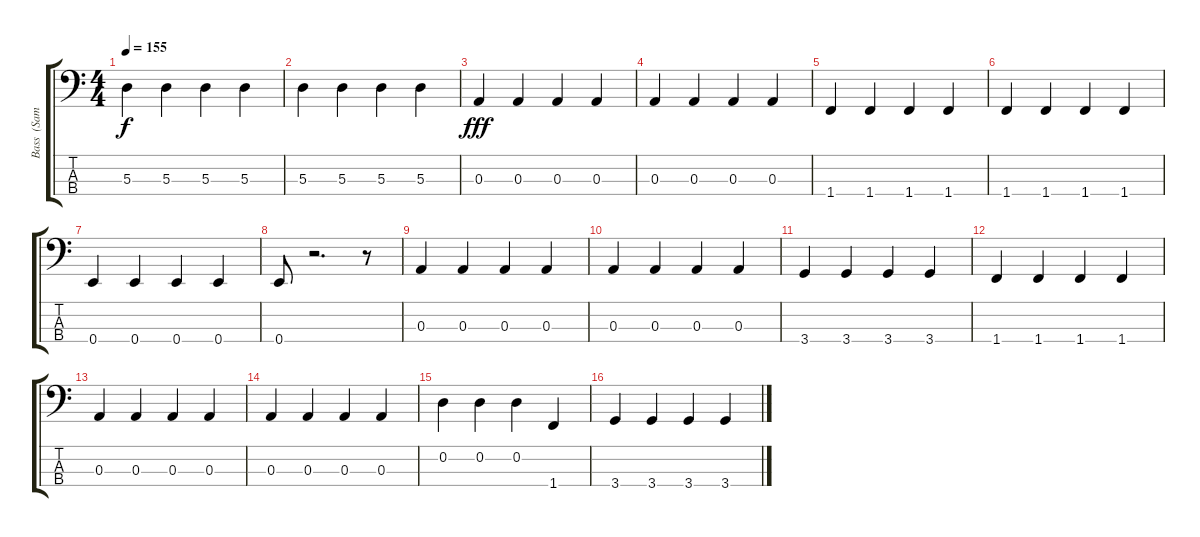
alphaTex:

\track ("Bass  (Sami)" "Bass  (Sam") {instrument electricbassfinger}
\staff {score tabs}
\tuning (G2 D2 A1 E1) {hide}
\ts (4 4)
\tempo 155
\clef f4
\ks c
5.3.4{dy f} 5.3.4 5.3.4 5.3.4 |
5.3.4 5.3.4 5.3.4 5.3.4 |
0.3.4{dy fff} 0.3.4 0.3.4 0.3.4 |
0.3.4 0.3.4 0.3.4 0.3.4 |
1.4.4 1.4.4 1.4.4 1.4.4 |
1.4.4 1.4.4 1.4.4 1.4.4 |
0.4.4 0.4.4 0.4.4 0.4.4 |
0.4.8 r.2{d} r.8 |
0.3.4 0.3.4 0.3.4 0.3.4 |
0.3.4 0.3.4 0.3.4 0.3.4 |
3.4.4 3.4.4 3.4.4 3.4.4 |
1.4.4 1.4.4 1.4.4 1.4.4 |
0.3.4 0.3.4 0.3.4 0.3.4 |
0.3.4 0.3.4 0.3.4 0.3.4 |
0.2.4 0.2.4 0.2.4 1.4.4 |
3.4.4 3.4.4 3.4.4 3.4.4
